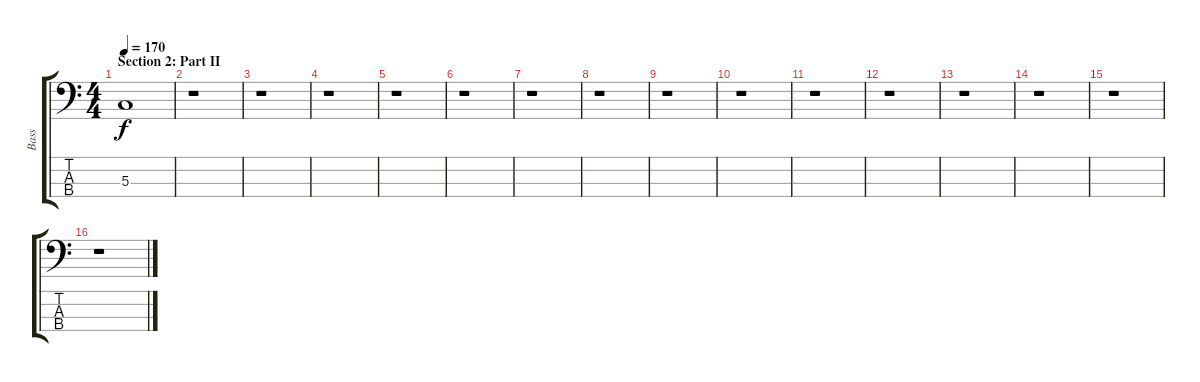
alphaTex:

\track ("Bass" "Bass") {instrument electricbasspick}
\staff {score tabs}
\tuning (F2 C2 G1 D1) {hide}
\ts (4 4)
\section ("" "Section 2: Part II")
\tempo 170
\clef f4
\ks c
5.3.1{dy f} |
r.1 |
r.1 |
r.1 |
r.1 |
r.1 |
r.1 |
r.1 |
r.1 |
r.1 |
r.1 |
r.1 |
r.1 |
r.1 |
r.1 |
r.1
